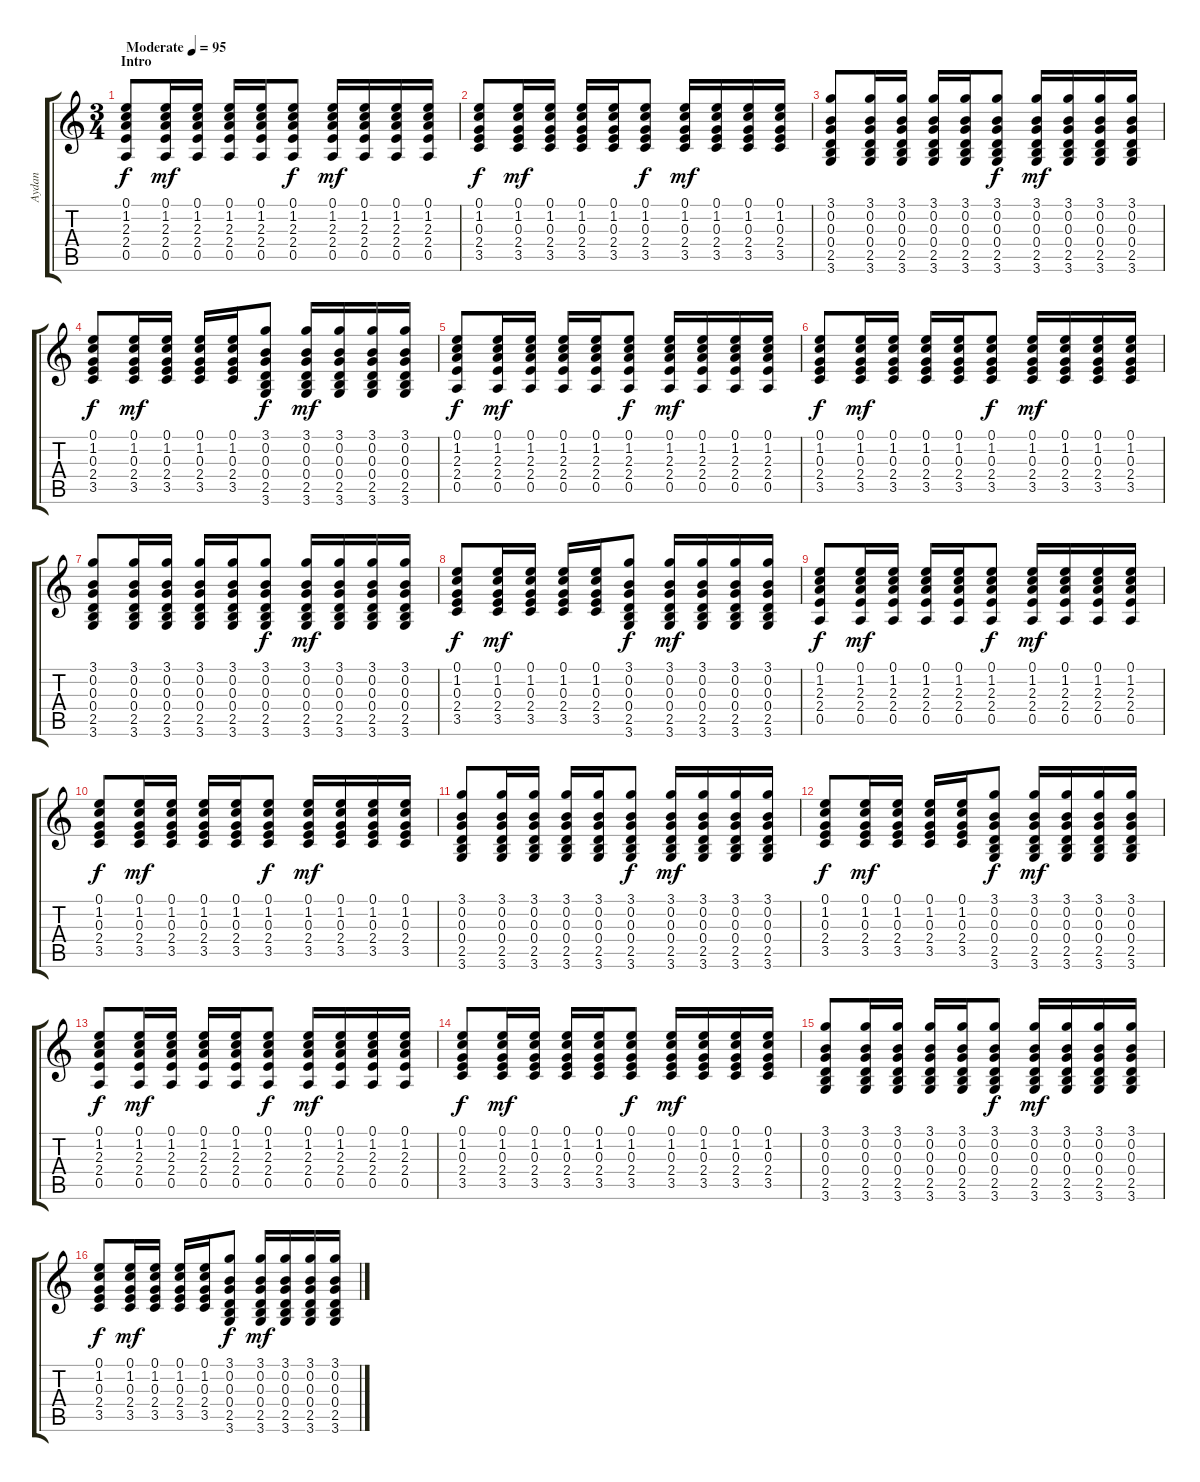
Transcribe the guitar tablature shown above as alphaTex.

\track ("Aydan" "Aydan") {instrument acousticguitarsteel}
\staff {score tabs}
\tuning (E4 B3 G3 D3 A2 E2) {hide}
\ts (3 4)
\section ("" "Intro")
\tempo (95 "Moderate")
\clef g2
\ks c
(0.1 1.2 2.3 2.4 0.5).8{dy f instrument acousticguitarsteel} (0.1 1.2 2.3 2.4 0.5).16{dy mf} (0.1 1.2 2.3 2.4 0.5).16 (0.1 1.2 2.3 2.4 0.5).16 (0.1 1.2 2.3 2.4 0.5).16 (0.1 1.2 2.3 2.4 0.5).8{dy f} (0.1 1.2 2.3 2.4 0.5).16{dy mf} (0.1 1.2 2.3 2.4 0.5).16 (0.1 1.2 2.3 2.4 0.5).16 (0.1 1.2 2.3 2.4 0.5).16 |
(0.1 1.2 0.3 2.4 3.5).8{dy f} (0.1 1.2 0.3 2.4 3.5).16{dy mf} (0.1 1.2 0.3 2.4 3.5).16 (0.1 1.2 0.3 2.4 3.5).16 (0.1 1.2 0.3 2.4 3.5).16 (0.1 1.2 0.3 2.4 3.5).8{dy f} (0.1 1.2 0.3 2.4 3.5).16{dy mf} (0.1 1.2 0.3 2.4 3.5).16 (0.1 1.2 0.3 2.4 3.5).16 (0.1 1.2 0.3 2.4 3.5).16 |
(3.1 0.2 0.3 0.4 2.5 3.6).8 (3.1 0.2 0.3 0.4 2.5 3.6).16 (3.1 0.2 0.3 0.4 2.5 3.6).16 (3.1 0.2 0.3 0.4 2.5 3.6).16 (3.1 0.2 0.3 0.4 2.5 3.6).16 (3.1 0.2 0.3 0.4 2.5 3.6).8{dy f} (3.1 0.2 0.3 0.4 2.5 3.6).16{dy mf} (3.1 0.2 0.3 0.4 2.5 3.6).16 (3.1 0.2 0.3 0.4 2.5 3.6).16 (3.1 0.2 0.3 0.4 2.5 3.6).16 |
(0.1 1.2 0.3 2.4 3.5).8{dy f} (0.1 1.2 0.3 2.4 3.5).16{dy mf} (0.1 1.2 0.3 2.4 3.5).16 (0.1 1.2 0.3 2.4 3.5).16 (0.1 1.2 0.3 2.4 3.5).16 (3.1 0.2 0.3 0.4 2.5 3.6).8{dy f} (3.1 0.2 0.3 0.4 2.5 3.6).16{dy mf} (3.1 0.2 0.3 0.4 2.5 3.6).16 (3.1 0.2 0.3 0.4 2.5 3.6).16 (3.1 0.2 0.3 0.4 2.5 3.6).16 |
(0.1 1.2 2.3 2.4 0.5).8{dy f} (0.1 1.2 2.3 2.4 0.5).16{dy mf} (0.1 1.2 2.3 2.4 0.5).16 (0.1 1.2 2.3 2.4 0.5).16 (0.1 1.2 2.3 2.4 0.5).16 (0.1 1.2 2.3 2.4 0.5).8{dy f} (0.1 1.2 2.3 2.4 0.5).16{dy mf} (0.1 1.2 2.3 2.4 0.5).16 (0.1 1.2 2.3 2.4 0.5).16 (0.1 1.2 2.3 2.4 0.5).16 |
(0.1 1.2 0.3 2.4 3.5).8{dy f} (0.1 1.2 0.3 2.4 3.5).16{dy mf} (0.1 1.2 0.3 2.4 3.5).16 (0.1 1.2 0.3 2.4 3.5).16 (0.1 1.2 0.3 2.4 3.5).16 (0.1 1.2 0.3 2.4 3.5).8{dy f} (0.1 1.2 0.3 2.4 3.5).16{dy mf} (0.1 1.2 0.3 2.4 3.5).16 (0.1 1.2 0.3 2.4 3.5).16 (0.1 1.2 0.3 2.4 3.5).16 |
(3.1 0.2 0.3 0.4 2.5 3.6).8 (3.1 0.2 0.3 0.4 2.5 3.6).16 (3.1 0.2 0.3 0.4 2.5 3.6).16 (3.1 0.2 0.3 0.4 2.5 3.6).16 (3.1 0.2 0.3 0.4 2.5 3.6).16 (3.1 0.2 0.3 0.4 2.5 3.6).8{dy f} (3.1 0.2 0.3 0.4 2.5 3.6).16{dy mf} (3.1 0.2 0.3 0.4 2.5 3.6).16 (3.1 0.2 0.3 0.4 2.5 3.6).16 (3.1 0.2 0.3 0.4 2.5 3.6).16 |
(0.1 1.2 0.3 2.4 3.5).8{dy f} (0.1 1.2 0.3 2.4 3.5).16{dy mf} (0.1 1.2 0.3 2.4 3.5).16 (0.1 1.2 0.3 2.4 3.5).16 (0.1 1.2 0.3 2.4 3.5).16 (3.1 0.2 0.3 0.4 2.5 3.6).8{dy f} (3.1 0.2 0.3 0.4 2.5 3.6).16{dy mf} (3.1 0.2 0.3 0.4 2.5 3.6).16 (3.1 0.2 0.3 0.4 2.5 3.6).16 (3.1 0.2 0.3 0.4 2.5 3.6).16 |
(0.1 1.2 2.3 2.4 0.5).8{dy f} (0.1 1.2 2.3 2.4 0.5).16{dy mf} (0.1 1.2 2.3 2.4 0.5).16 (0.1 1.2 2.3 2.4 0.5).16 (0.1 1.2 2.3 2.4 0.5).16 (0.1 1.2 2.3 2.4 0.5).8{dy f} (0.1 1.2 2.3 2.4 0.5).16{dy mf} (0.1 1.2 2.3 2.4 0.5).16 (0.1 1.2 2.3 2.4 0.5).16 (0.1 1.2 2.3 2.4 0.5).16 |
(0.1 1.2 0.3 2.4 3.5).8{dy f} (0.1 1.2 0.3 2.4 3.5).16{dy mf} (0.1 1.2 0.3 2.4 3.5).16 (0.1 1.2 0.3 2.4 3.5).16 (0.1 1.2 0.3 2.4 3.5).16 (0.1 1.2 0.3 2.4 3.5).8{dy f} (0.1 1.2 0.3 2.4 3.5).16{dy mf} (0.1 1.2 0.3 2.4 3.5).16 (0.1 1.2 0.3 2.4 3.5).16 (0.1 1.2 0.3 2.4 3.5).16 |
(3.1 0.2 0.3 0.4 2.5 3.6).8 (3.1 0.2 0.3 0.4 2.5 3.6).16 (3.1 0.2 0.3 0.4 2.5 3.6).16 (3.1 0.2 0.3 0.4 2.5 3.6).16 (3.1 0.2 0.3 0.4 2.5 3.6).16 (3.1 0.2 0.3 0.4 2.5 3.6).8{dy f} (3.1 0.2 0.3 0.4 2.5 3.6).16{dy mf} (3.1 0.2 0.3 0.4 2.5 3.6).16 (3.1 0.2 0.3 0.4 2.5 3.6).16 (3.1 0.2 0.3 0.4 2.5 3.6).16 |
(0.1 1.2 0.3 2.4 3.5).8{dy f} (0.1 1.2 0.3 2.4 3.5).16{dy mf} (0.1 1.2 0.3 2.4 3.5).16 (0.1 1.2 0.3 2.4 3.5).16 (0.1 1.2 0.3 2.4 3.5).16 (3.1 0.2 0.3 0.4 2.5 3.6).8{dy f} (3.1 0.2 0.3 0.4 2.5 3.6).16{dy mf} (3.1 0.2 0.3 0.4 2.5 3.6).16 (3.1 0.2 0.3 0.4 2.5 3.6).16 (3.1 0.2 0.3 0.4 2.5 3.6).16 |
(0.1 1.2 2.3 2.4 0.5).8{dy f} (0.1 1.2 2.3 2.4 0.5).16{dy mf} (0.1 1.2 2.3 2.4 0.5).16 (0.1 1.2 2.3 2.4 0.5).16 (0.1 1.2 2.3 2.4 0.5).16 (0.1 1.2 2.3 2.4 0.5).8{dy f} (0.1 1.2 2.3 2.4 0.5).16{dy mf} (0.1 1.2 2.3 2.4 0.5).16 (0.1 1.2 2.3 2.4 0.5).16 (0.1 1.2 2.3 2.4 0.5).16 |
(0.1 1.2 0.3 2.4 3.5).8{dy f} (0.1 1.2 0.3 2.4 3.5).16{dy mf} (0.1 1.2 0.3 2.4 3.5).16 (0.1 1.2 0.3 2.4 3.5).16 (0.1 1.2 0.3 2.4 3.5).16 (0.1 1.2 0.3 2.4 3.5).8{dy f} (0.1 1.2 0.3 2.4 3.5).16{dy mf} (0.1 1.2 0.3 2.4 3.5).16 (0.1 1.2 0.3 2.4 3.5).16 (0.1 1.2 0.3 2.4 3.5).16 |
(3.1 0.2 0.3 0.4 2.5 3.6).8 (3.1 0.2 0.3 0.4 2.5 3.6).16 (3.1 0.2 0.3 0.4 2.5 3.6).16 (3.1 0.2 0.3 0.4 2.5 3.6).16 (3.1 0.2 0.3 0.4 2.5 3.6).16 (3.1 0.2 0.3 0.4 2.5 3.6).8{dy f} (3.1 0.2 0.3 0.4 2.5 3.6).16{dy mf} (3.1 0.2 0.3 0.4 2.5 3.6).16 (3.1 0.2 0.3 0.4 2.5 3.6).16 (3.1 0.2 0.3 0.4 2.5 3.6).16 |
(0.1 1.2 0.3 2.4 3.5).8{dy f} (0.1 1.2 0.3 2.4 3.5).16{dy mf} (0.1 1.2 0.3 2.4 3.5).16 (0.1 1.2 0.3 2.4 3.5).16 (0.1 1.2 0.3 2.4 3.5).16 (3.1 0.2 0.3 0.4 2.5 3.6).8{dy f} (3.1 0.2 0.3 0.4 2.5 3.6).16{dy mf} (3.1 0.2 0.3 0.4 2.5 3.6).16 (3.1 0.2 0.3 0.4 2.5 3.6).16 (3.1 0.2 0.3 0.4 2.5 3.6).16
